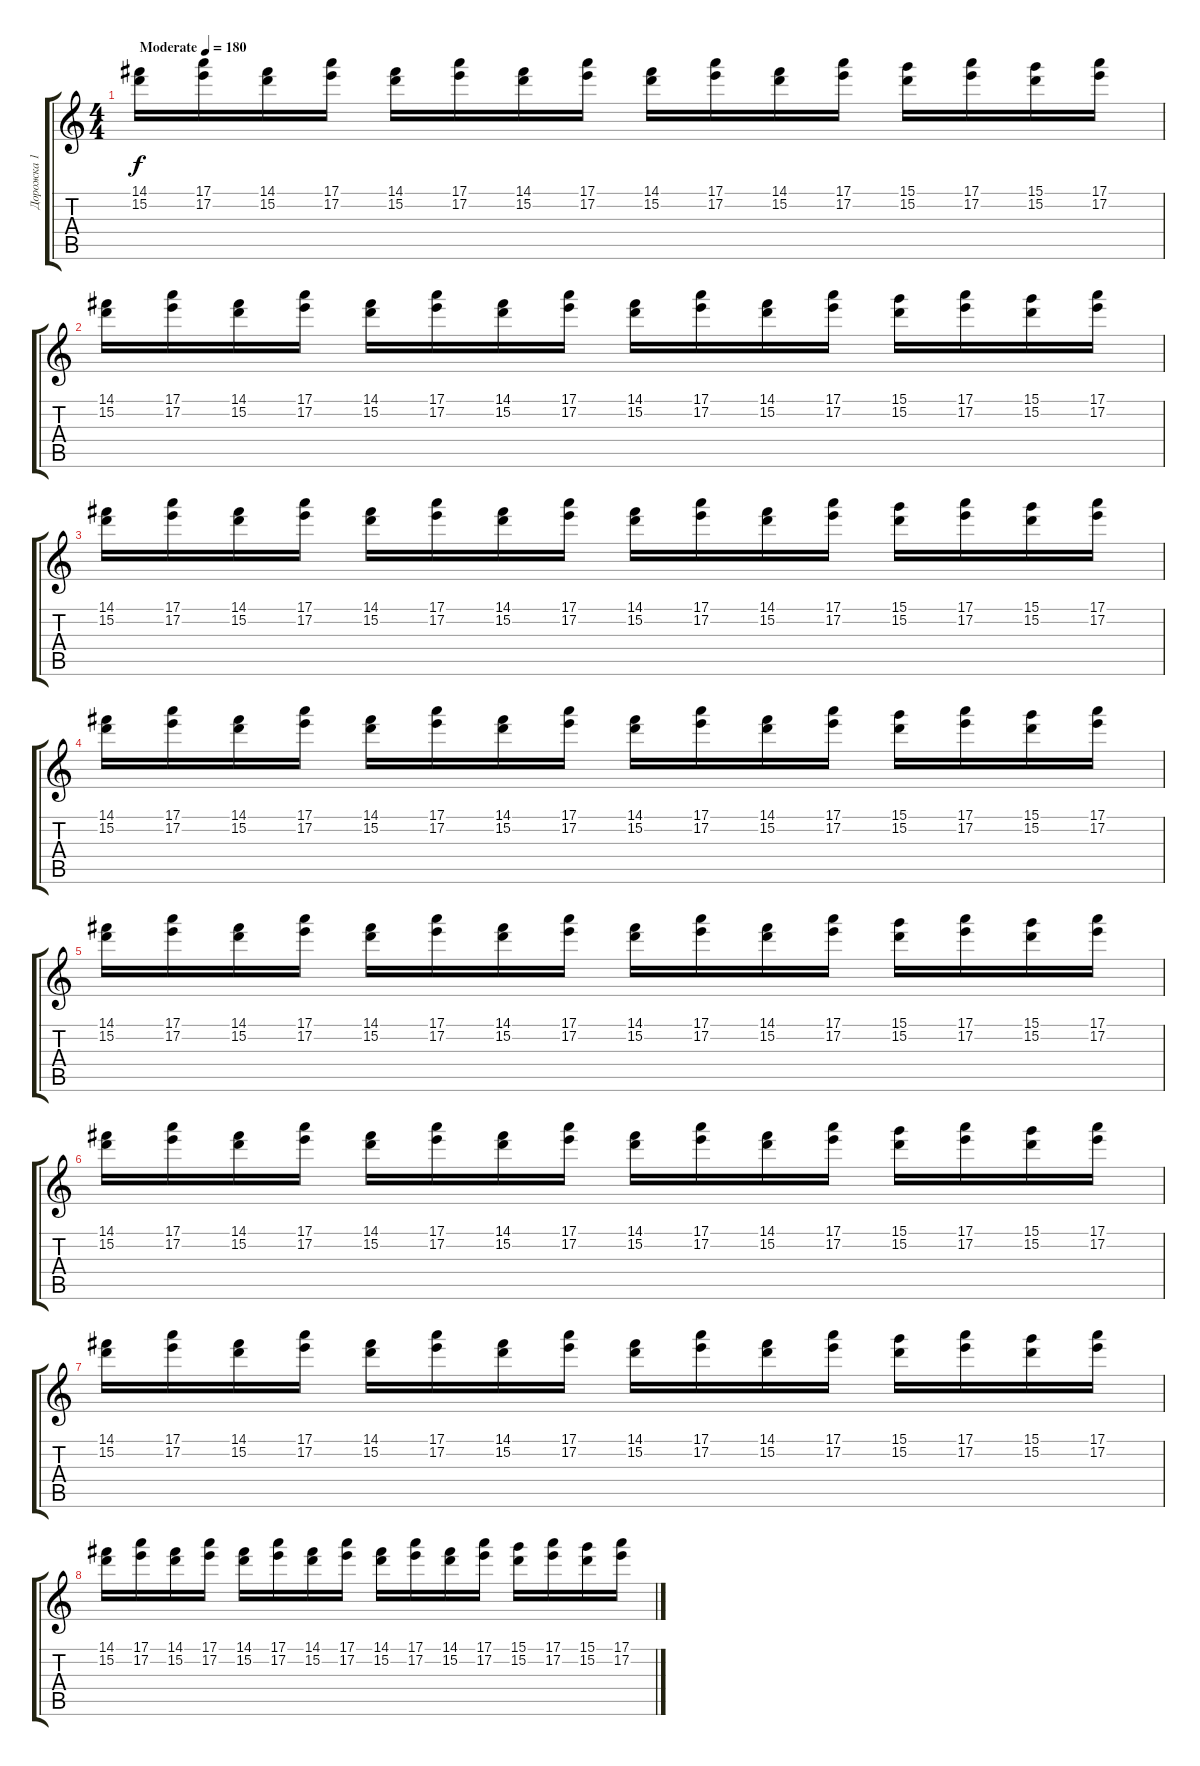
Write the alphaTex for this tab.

\track ("Дорожка 1" "Дорожка 1") {instrument distortionguitar}
\staff {score tabs}
\tuning (E4 B3 G3 D3 A2 E2) {hide}
\ts (4 4)
\tempo (180 "Moderate")
\clef g2
\ks c
(14.1 15.2).16{dy f instrument distortionguitar} (17.1 17.2).16 (14.1 15.2).16 (17.1 17.2).16 (14.1 15.2).16 (17.1 17.2).16 (14.1 15.2).16 (17.1 17.2).16 (14.1 15.2).16 (17.1 17.2).16 (14.1 15.2).16 (17.1 17.2).16 (15.1 15.2).16 (17.1 17.2).16 (15.1 15.2).16 (17.1 17.2).16 |
(14.1 15.2).16 (17.1 17.2).16 (14.1 15.2).16 (17.1 17.2).16 (14.1 15.2).16 (17.1 17.2).16 (14.1 15.2).16 (17.1 17.2).16 (14.1 15.2).16 (17.1 17.2).16 (14.1 15.2).16 (17.1 17.2).16 (15.1 15.2).16 (17.1 17.2).16 (15.1 15.2).16 (17.1 17.2).16 |
(14.1 15.2).16 (17.1 17.2).16 (14.1 15.2).16 (17.1 17.2).16 (14.1 15.2).16 (17.1 17.2).16 (14.1 15.2).16 (17.1 17.2).16 (14.1 15.2).16 (17.1 17.2).16 (14.1 15.2).16 (17.1 17.2).16 (15.1 15.2).16 (17.1 17.2).16 (15.1 15.2).16 (17.1 17.2).16 |
(14.1 15.2).16 (17.1 17.2).16 (14.1 15.2).16 (17.1 17.2).16 (14.1 15.2).16 (17.1 17.2).16 (14.1 15.2).16 (17.1 17.2).16 (14.1 15.2).16 (17.1 17.2).16 (14.1 15.2).16 (17.1 17.2).16 (15.1 15.2).16 (17.1 17.2).16 (15.1 15.2).16 (17.1 17.2).16 |
(14.1 15.2).16 (17.1 17.2).16 (14.1 15.2).16 (17.1 17.2).16 (14.1 15.2).16 (17.1 17.2).16 (14.1 15.2).16 (17.1 17.2).16 (14.1 15.2).16 (17.1 17.2).16 (14.1 15.2).16 (17.1 17.2).16 (15.1 15.2).16 (17.1 17.2).16 (15.1 15.2).16 (17.1 17.2).16 |
(14.1 15.2).16 (17.1 17.2).16 (14.1 15.2).16 (17.1 17.2).16 (14.1 15.2).16 (17.1 17.2).16 (14.1 15.2).16 (17.1 17.2).16 (14.1 15.2).16 (17.1 17.2).16 (14.1 15.2).16 (17.1 17.2).16 (15.1 15.2).16 (17.1 17.2).16 (15.1 15.2).16 (17.1 17.2).16 |
(14.1 15.2).16 (17.1 17.2).16 (14.1 15.2).16 (17.1 17.2).16 (14.1 15.2).16 (17.1 17.2).16 (14.1 15.2).16 (17.1 17.2).16 (14.1 15.2).16 (17.1 17.2).16 (14.1 15.2).16 (17.1 17.2).16 (15.1 15.2).16 (17.1 17.2).16 (15.1 15.2).16 (17.1 17.2).16 |
(14.1 15.2).16 (17.1 17.2).16 (14.1 15.2).16 (17.1 17.2).16 (14.1 15.2).16 (17.1 17.2).16 (14.1 15.2).16 (17.1 17.2).16 (14.1 15.2).16 (17.1 17.2).16 (14.1 15.2).16 (17.1 17.2).16 (15.1 15.2).16 (17.1 17.2).16 (15.1 15.2).16 (17.1 17.2).16
